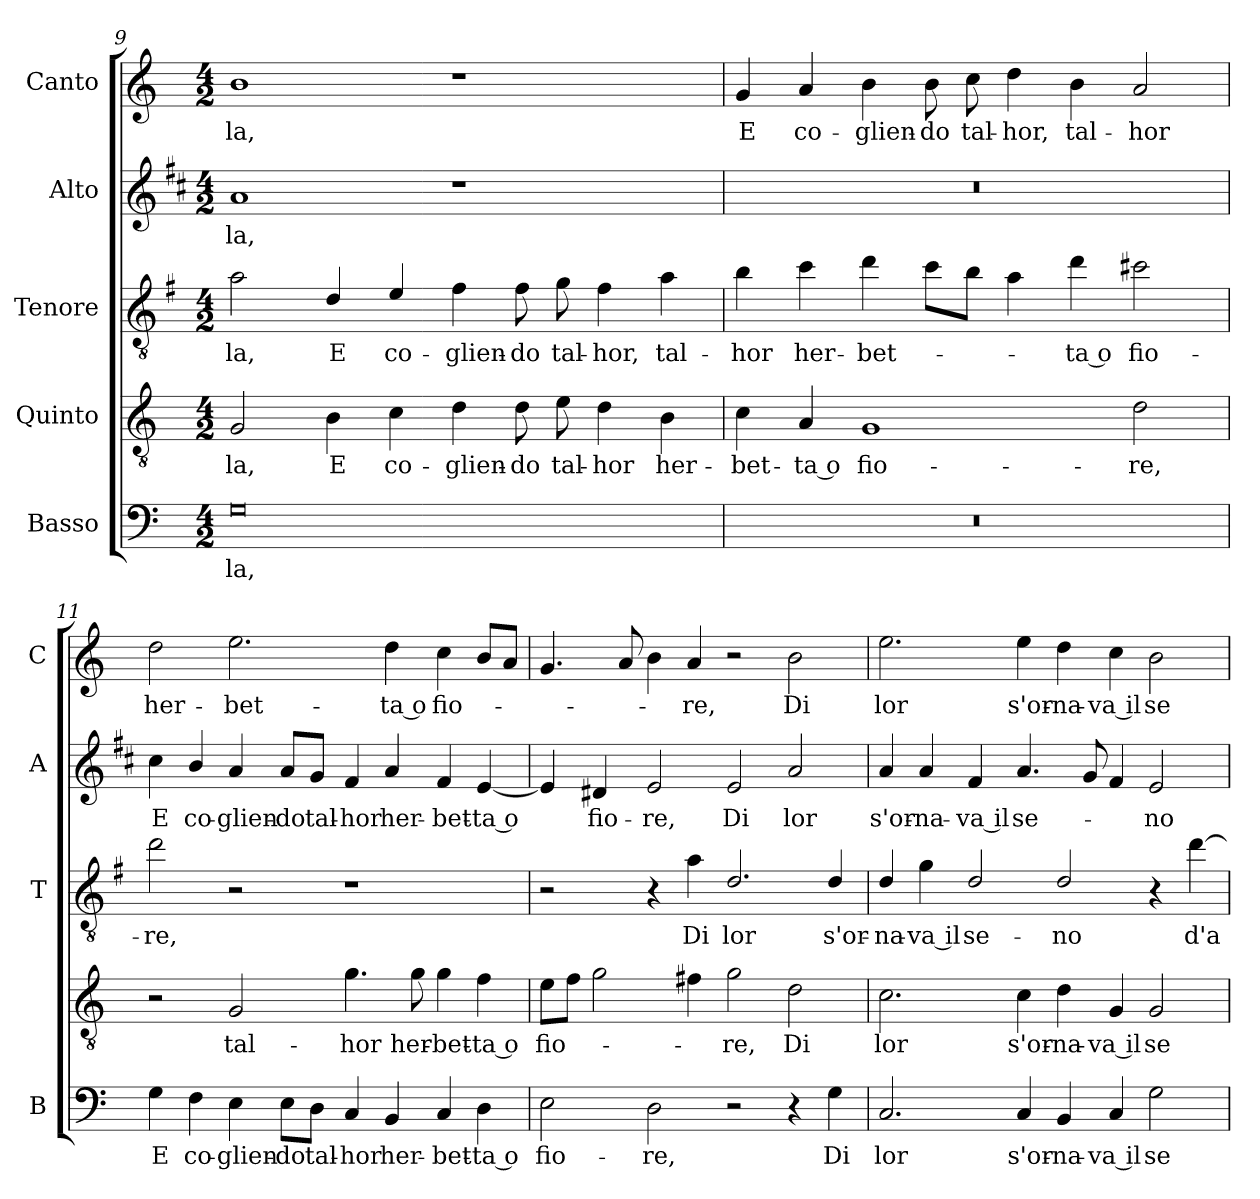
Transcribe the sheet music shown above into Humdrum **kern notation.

**kern	**text	**kern	**text	**kern	**text	**kern	**text	**kern	**text
*part5	*part5	*part4	*part4	*part3	*part3	*part2	*part2	*part1	*part1
*staff5	*staff5	*staff4	*staff4	*staff3	*staff3	*staff2	*staff2	*staff1	*staff1
*I"Basso	*	*I"Quinto	*	*I"Tenore	*	*I"Alto	*	*I"Canto	*
*I'B	*	*	*	*I'T	*	*I'A	*	*I'C	*
!!LO:PB:g=z
*clefF4	*	*clefGv2	*	*clefGv2	*	*clefG2	*	*clefG2	*
*	*	*	*	*ITrd4c7	*	*ITrd1c2	*	*	*
*k[]	*	*k[]	*	*k[]	*	*k[]	*	*k[]	*
*C:	*	*C:	*	*C:	*	*C:	*	*C:	*
*M4/2	*	*M4/2	*	*M4/2	*	*M4/2	*	*M4/2	*
=9	=9	=9	=9	=9	=9	=9	=9	=9	=9
!	!LO:LY:b	!	!LO:LY:b	!	!LO:LY:b	!	!LO:LY:b	!	!LO:LY:b
0G	-la,	2G/	-la,	2d\	-la,	1g	-la,	1b	-la,
!	!	!	!LO:LY:b	!	!LO:LY:b	!	!	!	!
.	.	4B\	E	4G/	E	.	.	.	.
!	!	!	!LO:LY:b	!	!LO:LY:b	!	!	!	!
.	.	4c\	co-	4A/	co-	.	.	.	.
!	!	!	!LO:LY:b	!	!LO:LY:b	!	!	!	!
.	.	4d\	-glien-	4B\	-glien-	1r	.	1r	.
!	!	!	!LO:LY:b	!	!LO:LY:b	!	!	!	!
.	.	8d\	-do	8B\	-do	.	.	.	.
!	!	!	!LO:LY:b	!	!LO:LY:b	!	!	!	!
.	.	8e\	tal-	8c\	tal-	.	.	.	.
!	!	!	!LO:LY:b	!	!LO:LY:b	!	!	!	!
.	.	4d\	-hor	4B\	-hor,	.	.	.	.
!	!	!	!LO:LY:b	!	!LO:LY:b	!	!	!	!
.	.	4B\	her-	4d\	tal-	.	.	.	.
=10	=10	=10	=10	=10	=10	=10	=10	=10	=10
!	!	!	!LO:LY:b	!	!LO:LY:b	!	!	!	!LO:LY:b
0r	.	4c\	-bet-	4e\	-hor	0r	.	4g/	E
!	!	!	!LO:LY:b	!	!LO:LY:b	!	!	!	!LO:LY:b
.	.	4A/	-ta o	4f\	her-	.	.	4a/	co-
!	!	!	!LO:LY:b	!	!LO:LY:b	!	!	!	!LO:LY:b
.	.	1G	fio-	4g\	-bet-	.	.	4b\	-glien-
!	!	!	!	!	!	!	!	!	!LO:LY:b
.	.	.	.	8f\L	.	.	.	8b\	-do
!	!	!	!	!	!	!	!	!	!LO:LY:b
.	.	.	.	8e\J	.	.	.	8cc\	tal-
!	!	!	!	!	!	!	!	!	!LO:LY:b
.	.	.	.	4d\	.	.	.	4dd\	-hor,
!	!	!	!	!	!LO:LY:b	!	!	!	!LO:LY:b
.	.	.	.	4g\	-ta o	.	.	4b\	tal-
!	!	!	!LO:LY:b	!	!LO:LY:b	!	!	!	!LO:LY:b
.	.	2d\	-re,	2f#X\	fio-	.	.	2a/	-hor
=11	=11	=11	=11	=11	=11	=11	=11	=11	=11
!	!LO:LY:b	!	!	!	!LO:LY:b	!	!LO:LY:b	!	!LO:LY:b
4G\	E	2r	.	2g\	-re,	4b\	E	2dd\	her-
!	!LO:LY:b	!	!	!	!	!	!LO:LY:b	!	!
4F\	co-	.	.	.	.	4a/	co-	.	.
!	!LO:LY:b	!	!LO:LY:b	!	!	!	!LO:LY:b	!	!LO:LY:b
4E\	-glien-	2G/	tal-	2r	.	4g/	-glien-	2.ee\	-bet-
!	!LO:LY:b	!	!	!	!	!	!LO:LY:b	!	!
8E\L	-do	.	.	.	.	8g/L	-do	.	.
!	!LO:LY:b	!	!	!	!	!	!LO:LY:b	!	!
8D\J	tal-	.	.	.	.	8f/J	tal-	.	.
!	!LO:LY:b	!	!LO:LY:b	!	!	!	!LO:LY:b	!	!
4C/	-hor	4.g\	-hor	1r	.	4e/	-hor	.	.
!	!LO:LY:b	!	!	!	!	!	!LO:LY:b	!	!LO:LY:b
4BB/	her-	.	.	.	.	4g/	her-	4dd\	-ta o
!	!	!	!LO:LY:b	!	!	!	!	!	!
.	.	8g\	her-	.	.	.	.	.	.
!	!LO:LY:b	!	!LO:LY:b	!	!	!	!LO:LY:b	!	!LO:LY:b
4C/	-bet-	4g\	-bet-	.	.	4e/	-bet-	4cc\	fio-
!	!LO:LY:b	!	!LO:LY:b	!	!	!	!LO:LY:b	!	!
4D\	-ta o	4f\	-ta o	.	.	[4d/	-ta o	8b/L	.
.	.	.	.	.	.	.	.	8a/J	.
=12	=12	=12	=12	=12	=12	=12	=12	=12	=12
!	!LO:LY:b	!	!LO:LY:b	!	!	!	!	!	!
2E\	fio-	8e\L	fio-	2r	.	4d/]	.	4.g/	.
.	.	8f\J	.	.	.	.	.	.	.
!	!	!	!	!	!	!	!LO:LY:b	!	!
.	.	2g\	.	.	.	4c#X/	fio-	.	.
.	.	.	.	.	.	.	.	8a/	.
!	!LO:LY:b	!	!	!	!	!	!LO:LY:b	!	!
2D\	-re,	.	.	4r	.	2d/	-re,	4b\	.
!	!	!	!	!	!LO:LY:b	!	!	!	!LO:LY:b
.	.	4f#X\	.	4d\	Di	.	.	4a/	-re,
!	!	!	!LO:LY:b	!	!LO:LY:b	!	!LO:LY:b	!	!
2r	.	2g\	-re,	2.G/	lor	2d/	Di	2r	.
!	!	!	!LO:LY:b	!	!	!	!LO:LY:b	!	!LO:LY:b
4r	.	2d\	Di	.	.	2g/	lor	2b\	Di
!	!LO:LY:b	!	!	!	!LO:LY:b	!	!	!	!
4G\	Di	.	.	4G/	s'or-	.	.	.	.
!!LO:LB:g=z
=13	=13	=13	=13	=13	=13	=13	=13	=13	=13
!	!LO:LY:b	!	!LO:LY:b	!	!LO:LY:b	!	!LO:LY:b	!	!LO:LY:b
2.C/	lor	2.c\	lor	4G/	-na-	4g/	s'or-	2.ee\	lor
!	!	!	!	!	!LO:LY:b	!	!LO:LY:b	!	!
.	.	.	.	4c\	-va il	4g/	-na-	.	.
!	!	!	!	!	!LO:LY:b	!	!LO:LY:b	!	!
.	.	.	.	2G/	se-	4e/	-va il	.	.
!	!LO:LY:b	!	!LO:LY:b	!	!	!	!LO:LY:b	!	!LO:LY:b
4C/	s'or-	4c\	s'or-	.	.	4.g/	se-	4ee\	s'or-
!	!LO:LY:b	!	!LO:LY:b	!	!LO:LY:b	!	!	!	!LO:LY:b
4BB/	-na-	4d\	-na-	2G/	-no	.	.	4dd\	-na-
.	.	.	.	.	.	8f/	.	.	.
!	!LO:LY:b	!	!LO:LY:b	!	!	!	!	!	!LO:LY:b
4C/	-va il	4G/	-va il	.	.	4e/	.	4cc\	-va il
!	!LO:LY:b	!	!LO:LY:b	!	!	!	!LO:LY:b	!	!LO:LY:b
2G\	se-	2G/	se-	4r	.	2d/	-no	2b\	se-
!	!	!	!	!	!LO:LY:b	!	!	!	!
.	.	.	.	[4g\	d'a-	.	.	.	.
=	=	=	=	=	=	=	=	=	=
*-	*-	*-	*-	*-	*-	*-	*-	*-	*-
